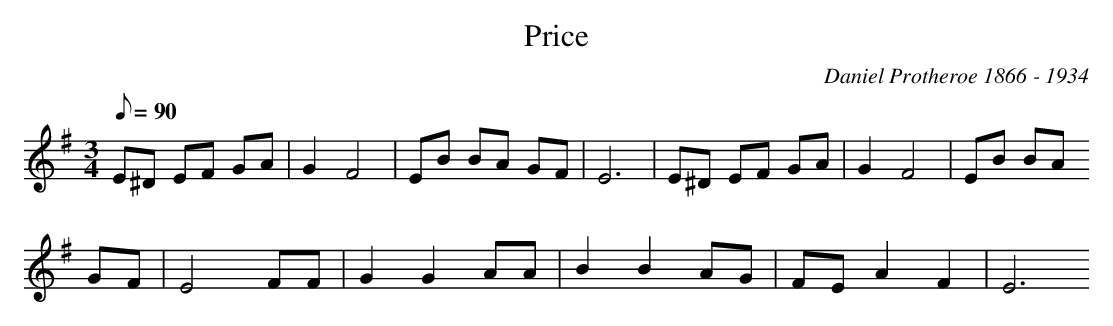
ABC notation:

X:1
T:Price
M:3/4
L:1/8
Q:90
C:Daniel Protheroe 1866 - 1934
K:G
E^D EF GA | G2 F4 | EB BA GF | E6 | E^D EF GA | G2 F4 | EB BA
GF | E4 FF | G2 G2 AA | B2 B2 AG | FE A2 F2 | E6
||
